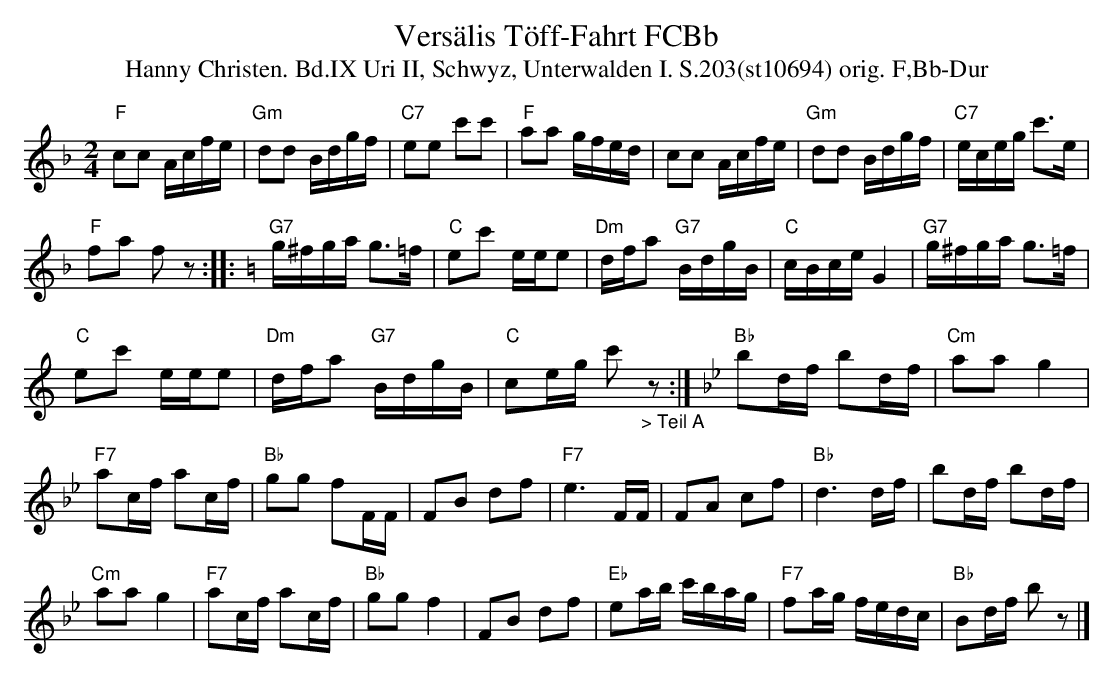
X:1
T: Versälis Töff-Fahrt FCBb
T:Hanny Christen. Bd.IX Uri II, Schwyz, Unterwalden I. S.203(st10694) orig. F,Bb-Dur
M:2/4
L:1/16
K:F
"F"c2c2 Acfe | "Gm"d2d2 Bdgf | "C7"e2e2 c'2c'2 | "F"a2a2 gfed |  c2c2 Acfe | "Gm"d2d2 Bdgf |  "C7"eceg c'3e |
"F"f2a2 f2z2 :: [K:C] "G7"g^fga g3=f | "C"e2c'2 eee2 | "Dm"dfa2 "G7"BdgB | "C"cBce G4 | "G7"g^fga g3=f |
"C"e2c'2 eee2 | "Dm"dfa2 "G7"BdgB | "C"c2eg c'2"_> Teil A"z2 :| [K:Bb] "Bb"b2df b2df | "Cm"a2a2 g4 |
"F7"a2cf a2cf | "Bb"g2g2 f2FF | F2B2 d2f2 | "F7"e6 FF  | F2A2 c2f2 | "Bb"d6 df | b2df b2df |
"Cm"a2a2 g4 | "F7"a2cf a2cf | "Bb"g2g2 f4 | F2B2 d2f2 | "Eb"e2ab c'bag | "F7"f2ag fedc | "Bb"B2df b2z2 |]
